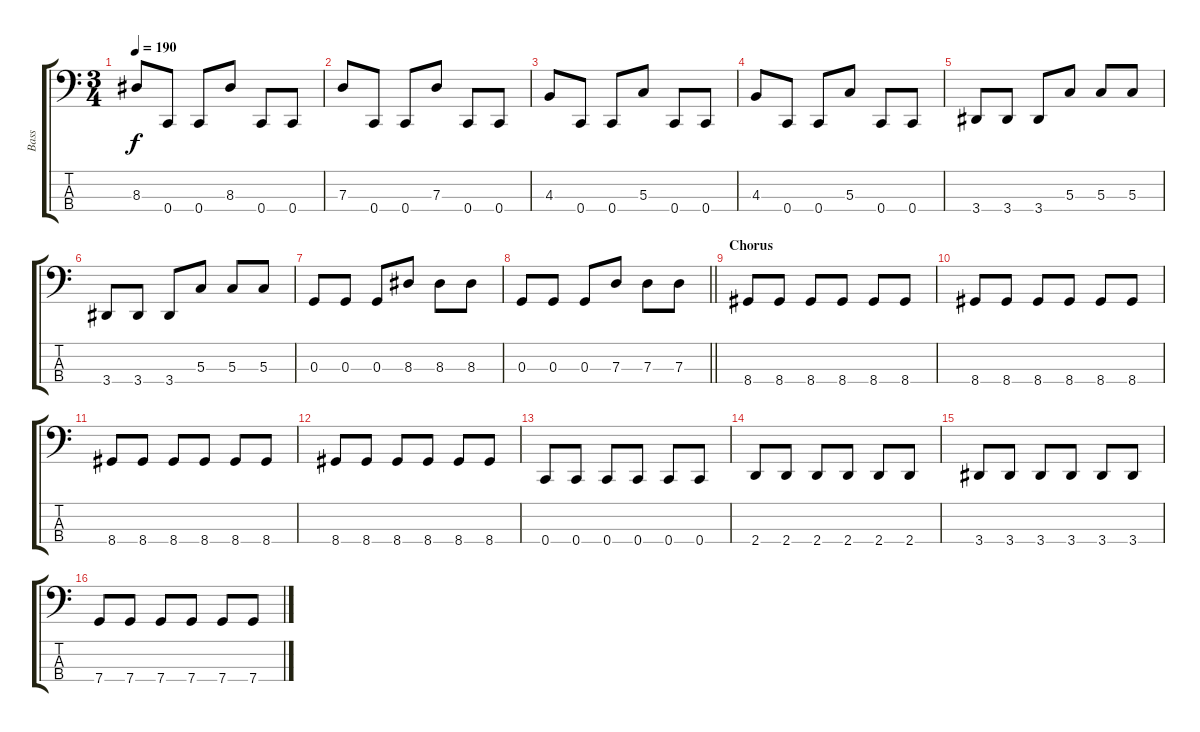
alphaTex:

\track ("Bass" "Bass") {instrument electricbassfinger}
\staff {score tabs}
\tuning (F2 C2 G1 C1) {hide}
\ts (3 4)
\tempo 190
\clef f4
\ks c
8.3.8{dy f} 0.4.8 0.4.8 8.3.8 0.4.8 0.4.8 |
7.3.8 0.4.8 0.4.8 7.3.8 0.4.8 0.4.8 |
4.3.8 0.4.8 0.4.8 5.3.8 0.4.8 0.4.8 |
4.3.8 0.4.8 0.4.8 5.3.8 0.4.8 0.4.8 |
3.4.8 3.4.8 3.4.8 5.3.8 5.3.8 5.3.8 |
3.4.8 3.4.8 3.4.8 5.3.8 5.3.8 5.3.8 |
0.3.8 0.3.8 0.3.8 8.3.8 8.3.8 8.3.8 |
\barLineRight lightlight
0.3.8 0.3.8 0.3.8 7.3.8 7.3.8 7.3.8 |
\section ("" "Chorus")
8.4.8 8.4.8 8.4.8 8.4.8 8.4.8 8.4.8 |
8.4.8 8.4.8 8.4.8 8.4.8 8.4.8 8.4.8 |
8.4.8 8.4.8 8.4.8 8.4.8 8.4.8 8.4.8 |
8.4.8 8.4.8 8.4.8 8.4.8 8.4.8 8.4.8 |
0.4.8 0.4.8 0.4.8 0.4.8 0.4.8 0.4.8 |
2.4.8 2.4.8 2.4.8 2.4.8 2.4.8 2.4.8 |
3.4.8 3.4.8 3.4.8 3.4.8 3.4.8 3.4.8 |
7.4.8 7.4.8 7.4.8 7.4.8 7.4.8 7.4.8
